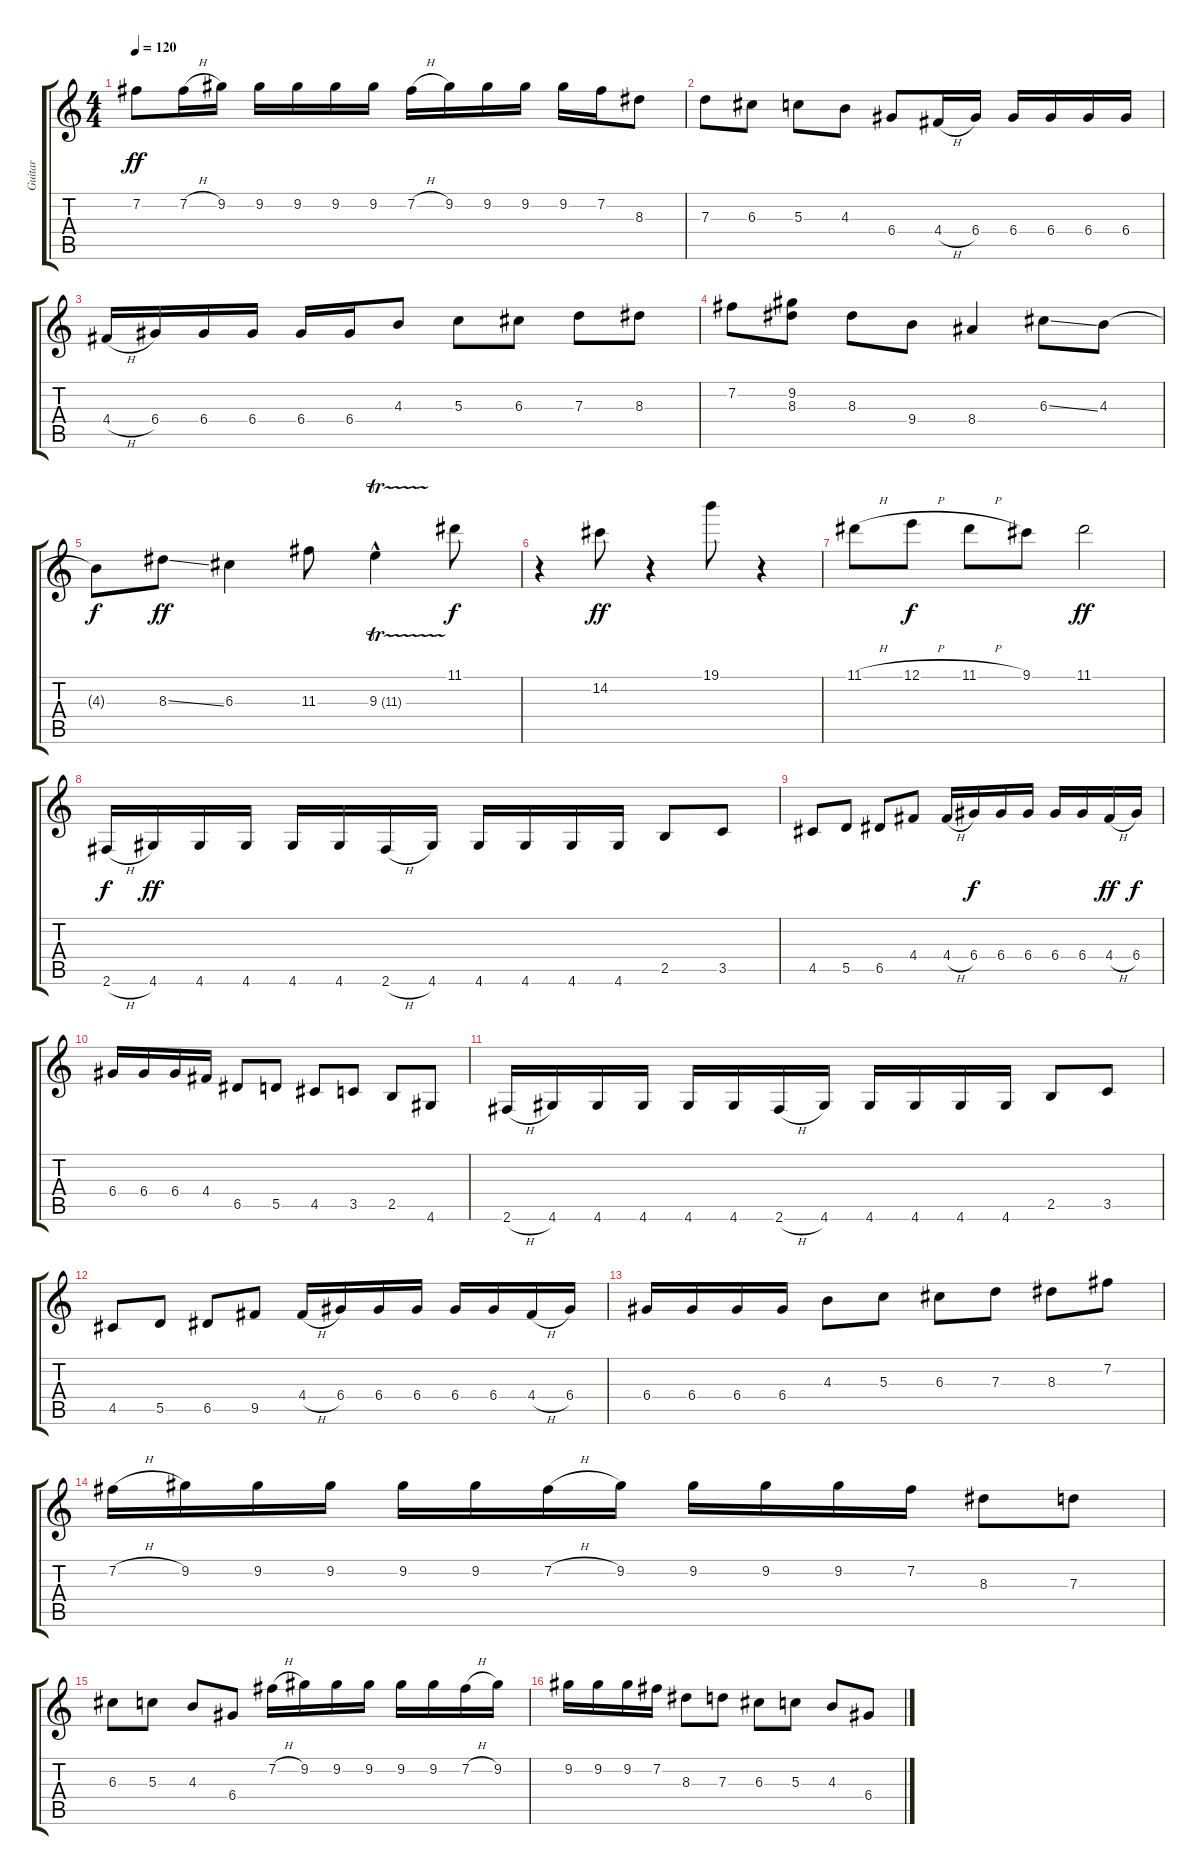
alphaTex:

\track ("Guitar" "Guitar") {instrument overdrivenguitar}
\staff {score tabs}
\tuning (E4 B3 G3 D3 A2 E2) {hide}
\ts (4 4)
\tempo 120
\clef g2
\ks c
7.2.8{dy ff} 7.2{h}.16 9.2.16 9.2.16 9.2.16 9.2.16 9.2.16 7.2{h}.16 9.2.16 9.2.16 9.2.16 9.2.16 7.2.16 8.3.8 |
7.3.8 6.3.8 5.3.8 4.3.8 6.4.8 4.4{h}.16 6.4.16 6.4.16 6.4.16 6.4.16 6.4.16 |
4.4{h}.16 6.4.16 6.4.16 6.4.16 6.4.16 6.4.16 4.3.8 5.3.8 6.3.8 7.3.8 8.3.8 |
7.2.8 (9.2 8.3).8 8.3.8 9.4.8 8.4.4 6.3{ss}.8 4.3.8 |
4.3{t}.8{dy f} 8.3{ss}.8{dy ff} 6.3.4 11.3.8 9.3{tr (11 32) hac}.4 11.1.8{dy f} |
r.4 14.2.8{dy ff} r.4 19.1.8 r.4 |
11.1{h}.8 12.1{h}.8{dy f} 11.1{h}.8 9.1.8 11.1.2{dy ff} |
2.6{h}.16{dy f} 4.6.16{dy ff} 4.6.16 4.6.16 4.6.16 4.6.16 2.6{h}.16 4.6.16 4.6.16 4.6.16 4.6.16 4.6.16 2.5.8 3.5.8 |
4.5.8 5.5.8 6.5.8 4.4.8 4.4{h}.16 6.4.16{dy f} 6.4.16 6.4.16 6.4.16 6.4.16 4.4{h}.16{dy ff} 6.4.16{dy f} |
6.4.16 6.4.16 6.4.16 4.4.16 6.5.8 5.5.8 4.5.8 3.5.8 2.5.8 4.6.8 |
2.6{h}.16 4.6.16 4.6.16 4.6.16 4.6.16 4.6.16 2.6{h}.16 4.6.16 4.6.16 4.6.16 4.6.16 4.6.16 2.5.8 3.5.8 |
4.5.8 5.5.8 6.5.8 9.5.8 4.4{h}.16 6.4.16 6.4.16 6.4.16 6.4.16 6.4.16 4.4{h}.16 6.4.16 |
6.4.16 6.4.16 6.4.16 6.4.16 4.3.8 5.3.8 6.3.8 7.3.8 8.3.8 7.2.8 |
7.2{h}.16 9.2.16 9.2.16 9.2.16 9.2.16 9.2.16 7.2{h}.16 9.2.16 9.2.16 9.2.16 9.2.16 7.2.16 8.3.8 7.3.8 |
6.3.8 5.3.8 4.3.8 6.4.8 7.2{h}.16 9.2.16 9.2.16 9.2.16 9.2.16 9.2.16 7.2{h}.16 9.2.16 |
9.2.16 9.2.16 9.2.16 7.2.16 8.3.8 7.3.8 6.3.8 5.3.8 4.3.8 6.4.8
